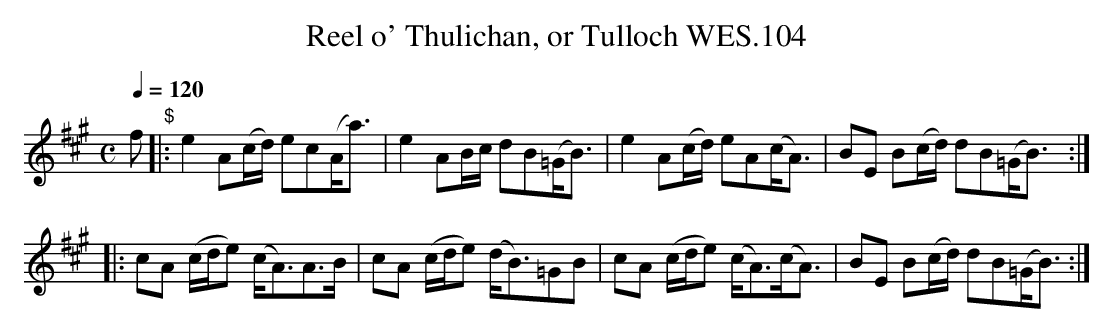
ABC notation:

X:1
T:Reel o' Thulichan, or Tulloch WES.104
M:C
L:1/8
Q:1/4=120
K:A
f"$"|:e2A(c/d/) ec(A<a)|e2 AB/c/ dB(=G<B)|e2 A(c/d/) eA(c<A)|BE B(c/d/) dB(=G<B):|
|:cA (c/d/e) (c<A)A>B|cA (c/d/e) (d<B)=GB|cA (c/d/e) (c<A)(c<A)|BE B(c/d/) dB(=G<B) :|
